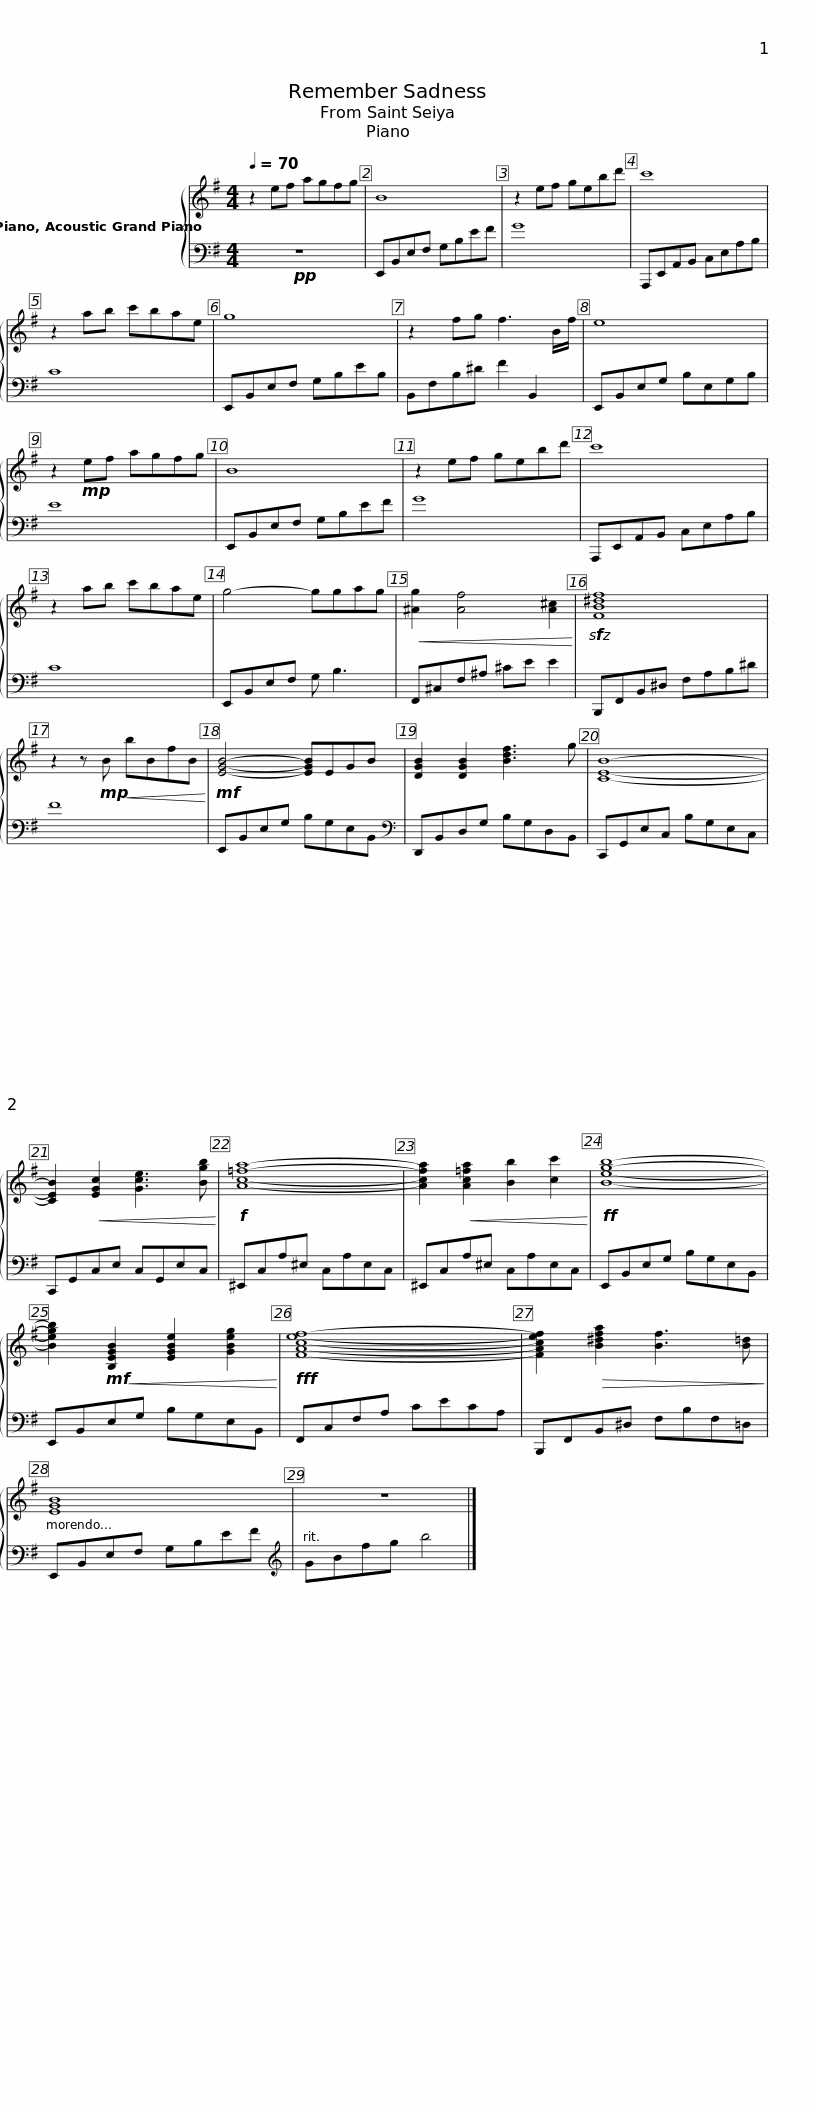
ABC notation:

X:1
%%score { 1 | 2 }
L:1/8
Q:1/4=70
M:4/4
I:linebreak $
K:G
V:1 treble
V:2 bass
V:1
 z2 ef agfg | B8 | z2 ef gebd' | c'8 | z2 ab c'bae |$ %5
 g8 | z2 fg f3 B/f/ | e8 | z2!mp! ef agfg | B8 |$ %10
 z2 ef gebd' | c'8 | z2 ab c'bae | g4- ggag |!<(! [^Ag]2 [Af]4 [A^c]2!<)! |$ %15
!sfz! [FB^df]8 | z2 z!mp!!<(! B bBfB!<)! |!mf! [EGB]4- [EGB]EGB | [DGB]2 [DGB]2 [Bdf]3 g | [CEB]8- |$ %20
 [CEB]2!<(! [EGc]2 [Gce]3 [Bgb]!<)! |!f! [Ac=fa]8- | [Acfa]2!<(! [Ac=fa]2 [Bb]2 [cc']2!<)! |!ff! [Begb]8- | [Begb]2!mf!!<(! [B,EGB]2 [EGBe]2 [GBeg]2!<)! |$ %25
!fff! [FAcef]8- | [FAcef]2!>(! [B^dfa]2 [Bf]3 [B=d]!>)! | [EGB]8 | z8 |] %29
V:2
!pp! z8 | E,,B,,E,F, G,B,EF | G8 | A,,,E,,A,,B,, C,E,A,B, | C8 |$ %5
 E,,B,,E,F, G,B,EB, | B,,F,B,^D F2 B,,2 | E,,B,,E,G, B,E,G,B, | E8 | E,,B,,E,F, G,B,EF |$ %10
 G8 | A,,,E,,A,,B,, C,E,A,B, | C8 | E,,B,,E,F, G, B,3 | F,,^C,F,^A, ^CE E2 |$ %15
 B,,,F,,B,,^D, F,A,B,^D | F8 | E,,B,,E,G, B,G,E,B,, |[K:bass] D,,B,,D,G, B,G,D,B,, | C,,G,,E,C, B,G,E,C, |$ %20
 C,,G,,C,E, C,G,,E,C, | ^E,,C,A,^E, C,A,E,C, | ^E,,C,A,^E, C,A,E,C, | E,,B,,E,G, B,G,E,B,, | E,,B,,E,G, B,G,E,B,, |$ %25
 F,,C,F,A, CECA, | B,,,F,,B,,^D, F,B,F,=D, | E,,B,,E,F, G,B,EF |[K:treble] GBfg b4 |] %29
